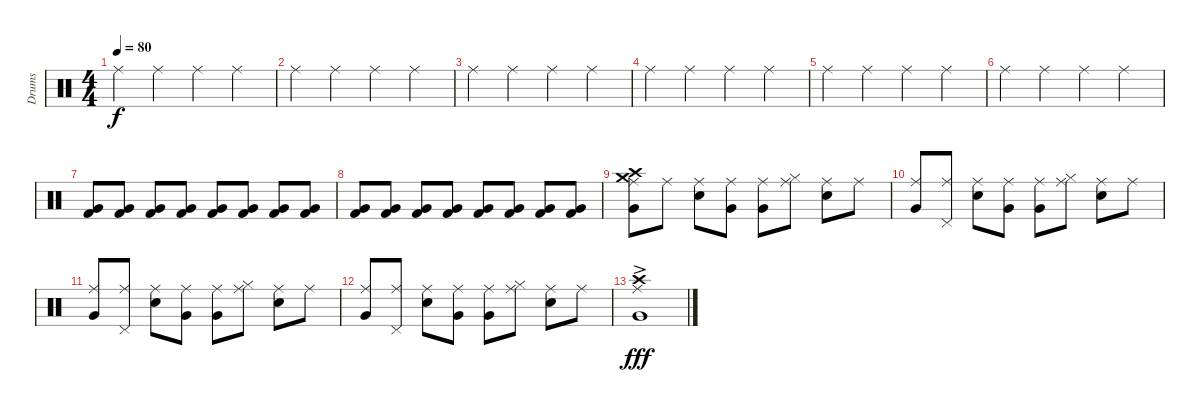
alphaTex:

\track ("Drums" "Drums") {instrument percussion}
\staff {score}
\articulation defaults
\ts (4 4)
\tempo 80
\clef neutral
\ks c "Ride (middle)".4{dy f} "Ride (middle)".4 "Ride (middle)".4 "Ride (middle)".4
|
"Ride (middle)".4 "Ride (middle)".4 "Ride (middle)".4 "Ride (middle)".4 |
"Ride (middle)".4 "Ride (middle)".4 "Ride (middle)".4 "Ride (middle)".4 |
"Ride (middle)".4 "Ride (middle)".4 "Ride (middle)".4 "Ride (middle)".4 |
"Ride (middle)".4 "Ride (middle)".4 "Ride (middle)".4 "Ride (middle)".4 |
"Ride (middle)".4 "Ride (middle)".4 "Ride (middle)".4 "Ride (middle)".4 |
("Very Low Tom (hit)" "Kick (hit) 2").8{volume 7} ("Very Low Tom (hit)" "Kick (hit) 2").8{volume 8} ("Very Low Tom (hit)" "Kick (hit) 2").8{volume 9} ("Very Low Tom (hit)" "Kick (hit) 2").8{volume 10} ("Very Low Tom (hit)" "Kick (hit) 2").8{volume 10} ("Very Low Tom (hit)" "Kick (hit) 2").8{volume 11} ("Very Low Tom (hit)" "Kick (hit) 2").8{volume 11} ("Very Low Tom (hit)" "Kick (hit) 2").8{volume 12} |
("Very Low Tom (hit)" "Kick (hit) 2").8{volume 12} ("Very Low Tom (hit)" "Kick (hit) 2").8 ("Very Low Tom (hit)" "Kick (hit) 2").8 ("Very Low Tom (hit)" "Kick (hit) 2").8{volume 14} ("Very Low Tom (hit)" "Kick (hit) 2").8{volume 14} ("Very Low Tom (hit)" "Kick (hit) 2").8{volume 15} ("Very Low Tom (hit)" "Kick (hit) 2").8{volume 15} ("Very Low Tom (hit)" "Kick (hit) 2").8{volume 16} |
("Crash medium (hit)" "Crash high (hit)" "Very Low Tom (hit)" "Ride (middle)").8 "Ride (middle)".8 ("Snare (hit) 2" "Ride (middle)").8 ("Very Low Tom (hit)" "Ride (middle)").8 ("Very Low Tom (hit)" "Ride (middle)").8 ("Hi-Hat (closed)" "Ride (middle)").8 ("Snare (hit) 2" "Ride (middle)").8 "Ride (middle)".8 |
("Very Low Tom (hit)" "Ride (middle)").8 ("Pedal Hi-Hat (hit)" "Ride (middle)").8 ("Snare (hit) 2" "Ride (middle)").8 ("Very Low Tom (hit)" "Ride (middle)").8 ("Very Low Tom (hit)" "Ride (middle)").8 ("Hi-Hat (closed)" "Ride (middle)").8 ("Snare (hit) 2" "Ride (middle)").8 "Ride (middle)".8 |
("Very Low Tom (hit)" "Ride (middle)").8 ("Pedal Hi-Hat (hit)" "Ride (middle)").8 ("Snare (hit) 2" "Ride (middle)").8 ("Very Low Tom (hit)" "Ride (middle)").8 ("Very Low Tom (hit)" "Ride (middle)").8 ("Hi-Hat (closed)" "Ride (middle)").8 ("Snare (hit) 2" "Ride (middle)").8 "Ride (middle)".8 |
("Very Low Tom (hit)" "Ride (middle)").8 ("Pedal Hi-Hat (hit)" "Ride (middle)").8 ("Snare (hit) 2" "Ride (middle)").8 ("Very Low Tom (hit)" "Ride (middle)").8 ("Very Low Tom (hit)" "Ride (middle)").8 ("Hi-Hat (closed)" "Ride (middle)").8 ("Snare (hit) 2" "Ride (middle)").8 "Ride (middle)".8 |
("Crash high (hit)"{ac} "Very Low Tom (hit)" "Ride (middle)").1{dy fff}
